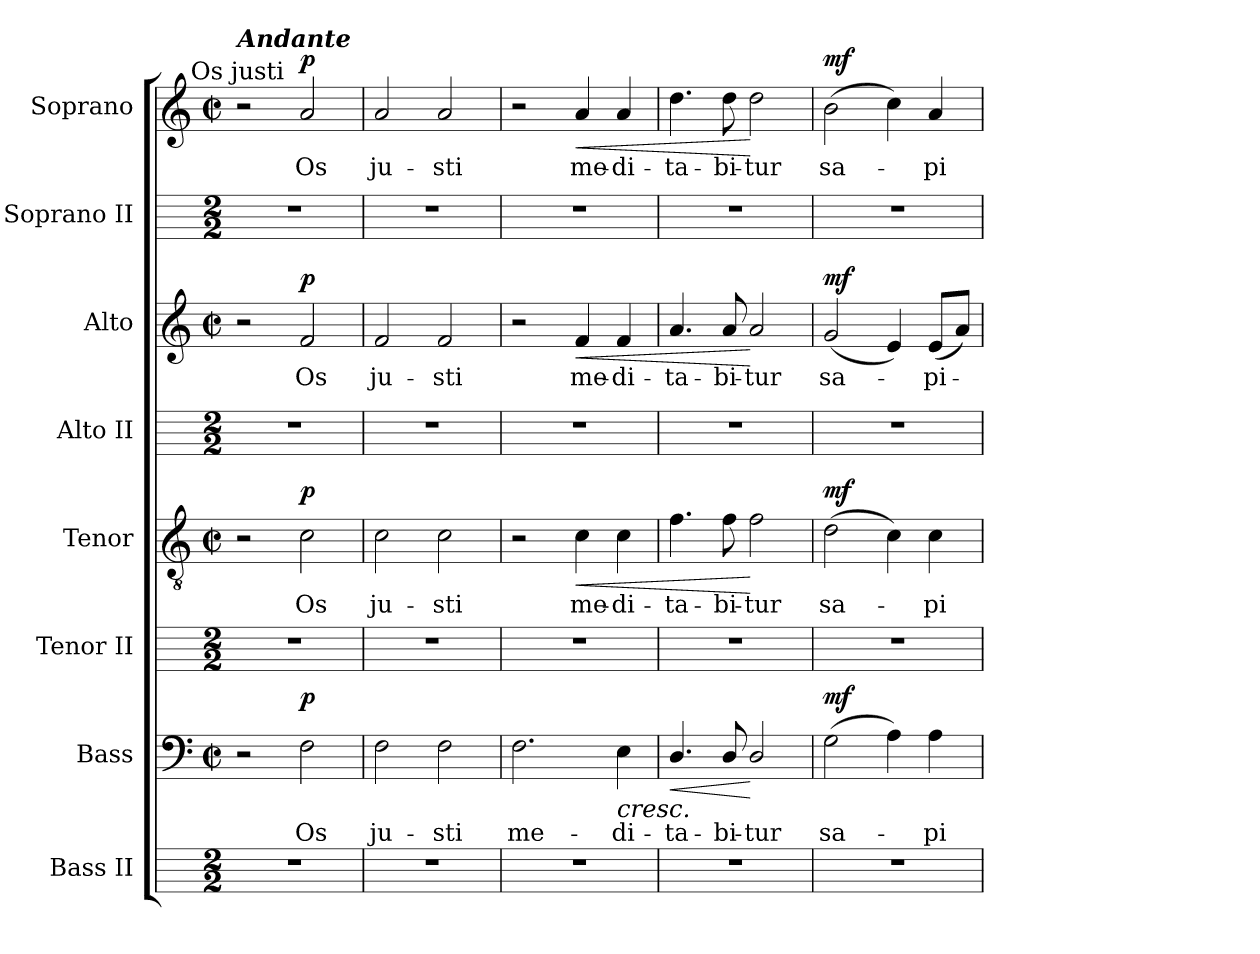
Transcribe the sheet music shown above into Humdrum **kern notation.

**kern	**kern	**text	**dynam	**kern	**kern	**text	**dynam	**kern	**kern	**text	**dynam	**kern	**kern	**text	**dynam
*part8	*part7	*part7	*part7	*part6	*part5	*part5	*part5	*part4	*part3	*part3	*part3	*part2	*part1	*part1	*part1
*staff8	*staff7	*staff7	*staff7	*staff6	*staff5	*staff5	*staff5	*staff4	*staff3	*staff3	*staff3	*staff2	*staff1	*staff1	*staff1
*I"Bass II	*I"Bass	*	*	*I"Tenor II	*I"Tenor	*	*	*I"Alto II	*I"Alto	*	*	*I"Soprano II	*I"Soprano	*	*
*I'B II	*I'B	*	*	*I'T II	*I'T	*	*	*I'A II	*I'A	*	*	*I'S II	*I'S	*	*
*	*clefF4	*	*	*	*clefGv2	*	*	*	*clefG2	*	*	*	*clefG2	*	*
*	*k[]	*	*	*	*k[]	*	*	*	*k[]	*	*	*	*k[]	*	*
*	*C:	*	*	*	*C:	*	*	*	*C:	*	*	*	*C:	*	*
*M2/2	*M2/2	*	*	*M2/2	*M2/2	*	*	*M2/2	*M2/2	*	*	*M2/2	*M2/2	*	*
*	*met(c|)	*	*	*	*met(c|)	*	*	*	*met(c|)	*	*	*	*met(c|)	*	*
=1	=1	=1	=1	=1	=1	=1	=1	=1	=1	=1	=1	=1	=1	=1	=1
!	!	!	!	!	!	!	!	!	!	!	!	!	!LO:TX:a:cj:t=Os justi	!	!
!	!	!	!	!	!	!	!	!	!	!	!	!	!LO:TX:a:Bi:t=Andante	!	!
1r	2r	.	.	1r	2r	.	.	1r	2r	.	.	1r	2r	.	.
!	!	!LO:LY:b	!LO:DY:b	!	!	!LO:LY:b	!LO:DY:b	!	!	!LO:LY:b	!LO:DY:b	!	!	!LO:LY:b	!LO:DY:b
.	2F	Os	p	.	2c	Os	p	.	2f	Os	p	.	2a	Os	p
=2	=2	=2	=2	=2	=2	=2	=2	=2	=2	=2	=2	=2	=2	=2	=2
!	!	!LO:LY:b	!	!	!	!LO:LY:b	!	!	!	!LO:LY:b	!	!	!	!LO:LY:b	!
1r	2F	ju-	.	1r	2c	ju-	.	1r	2f	ju-	.	1r	2a	ju-	.
!	!	!LO:LY:b	!	!	!	!LO:LY:b	!	!	!	!LO:LY:b	!	!	!	!LO:LY:b	!
.	2F	-sti	.	.	2c	-sti	.	.	2f	-sti	.	.	2a	-sti	.
=3	=3	=3	=3	=3	=3	=3	=3	=3	=3	=3	=3	=3	=3	=3	=3
!	!	!LO:LY:b	!	!	!	!	!	!	!	!	!	!	!	!	!
1r	2.F	me-	.	1r	2r	.	.	1r	2r	.	.	1r	2r	.	.
!	!	!	!	!	!	!LO:LY:b	!LO:HP:b	!	!	!LO:LY:b	!LO:HP:b	!	!	!LO:LY:b	!LO:HP:b
.	.	.	.	.	4c	me-	<	.	4f	me-	<	.	4a	me-	<
!	!	!LO:LY:b	!LO:HP:b	!	!	!LO:LY:b	!	!	!	!LO:LY:b	!	!	!	!LO:LY:b	!
.	4E	-di-	<	.	4c	-di-	.	.	4f	-di-	.	.	4a	-di-	.
=4	=4	=4	=4	=4	=4	=4	=4	=4	=4	=4	=4	=4	=4	=4	=4
!	!	!LO:LY:b	!LO:HP:b	!	!	!LO:LY:b	!	!	!	!LO:LY:b	!	!	!	!LO:LY:b	!
1r	4.D/	-ta-	<	1r	4.f	-ta-	.	1r	4.a	-ta-	.	1r	4.dd	-ta-	.
!	!	!LO:LY:b	!	!	!	!LO:LY:b	!	!	!	!LO:LY:b	!	!	!	!LO:LY:b	!
.	8D/	-bi-	.	.	8f	-bi-	.	.	8a	-bi-	.	.	8dd	-bi-	.
!	!	!LO:LY:b	!	!	!	!LO:LY:b	!	!	!	!LO:LY:b	!	!	!	!LO:LY:b	!
.	2D/	-tur	[ [	.	2f	-tur	[	.	2a	-tur	[	.	2dd	-tur	[
=5	=5	=5	=5	=5	=5	=5	=5	=5	=5	=5	=5	=5	=5	=5	=5
!	!	!LO:LY:b	!LO:DY:b	!	!	!LO:LY:b	!LO:DY:b	!	!	!LO:LY:b	!LO:DY:b	!	!	!LO:LY:b	!LO:DY:b
1r	(>2G	sa-	mf	1r	(>2d	sa-	mf	1r	(<2g	sa-	mf	1r	(>2b	sa-	mf
.	4A)	.	.	.	4c)	.	.	.	4e)	.	.	.	4cc)	.	.
!	!	!LO:LY:b	!	!	!	!LO:LY:b	!	!	!	!LO:LY:b	!	!	!	!LO:LY:b	!
.	4A	pi-	.	.	4c	pi-	.	.	(8eL	pi-	.	.	4a	pi-	.
.	.	.	.	.	.	.	.	.	8aJ)	.	.	.	.	.	.
=	=	=	=	=	=	=	=	=	=	=	=	=	=	=	=
*-	*-	*-	*-	*-	*-	*-	*-	*-	*-	*-	*-	*-	*-	*-	*-
